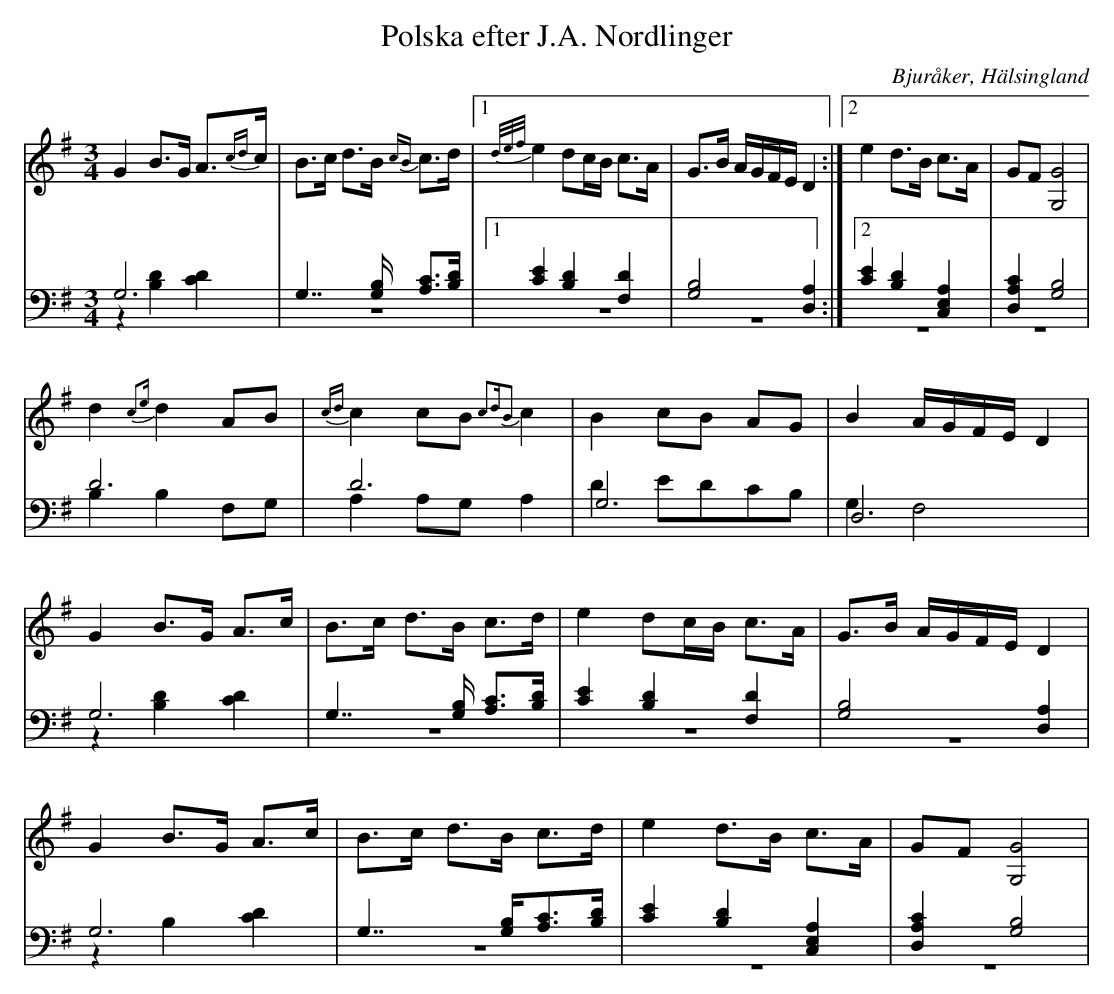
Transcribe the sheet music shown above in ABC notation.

X:1
T: Polska efter J.A. Nordlinger
O: Bjuråker, Hälsingland
M: 3/4
L: 1/8
K: G
V:1
V:2
V:3 merge
V:1
G2 B>G A>{cd2/3}c|B>c d>B {cB}c>d |1 {d/e/f/}e2 dc/B/ c>A| G>B A/G/F/E/ D2:|2 e2 d>B c>A|GF [G4G,4]  |
 d2 {c2e}d2 AB|{cd}c2 cB {c2dB2}c2|B2 cB AG|B2 A/G/F/E/ D2 |
G2 B>G A>c|B>c d>B c>d |e2 dc/B/ c>A|G>B A/G/F/E/ D2 |
G2 B>G A>c |B>c d>B c>d|e2 d>B c>A|GF [G,4G4] |
V:2 clef=bass
 G,6|G,7/2 [G,/B,/] [A,C]>[B,D]|1 [C2E2] [B,2D2] [F,2D2]| [G,4B,4] [D,2A,2]:|2 [C2E2] [B,2D2] [C,2E,2A,2]| [D,2A,2C2] [G,4B,4]|
D6 |D6 |G,6|D,6 |
G,6 | G,7/2 [G,/B,/] [A,C]>[B,D]| [C2E2] [B,2D2] [F,2D2]| [G,4B,4] [D,2A,2]|
G,6 |G,7/2 [G,/B,/][A,C]>[B,D]|[C2E2] [B,2D2] [C,2E,2A,2]|[D,2A,2C2] [G,4B,4] |
V:3 clef=bass
z2 [B,2D2] [C2D2]| z6|1 z6| z6:|2 z6|  z6|
B,2 B,2 F,G, |A,2 A,G, A,2 |D2 EDCB,|G,2 F,4 |
z2 [B,2D2] [C2D2]| z6 |z6 |z6|
z2 B,2 [C2D2] |z6|z6|z6|
